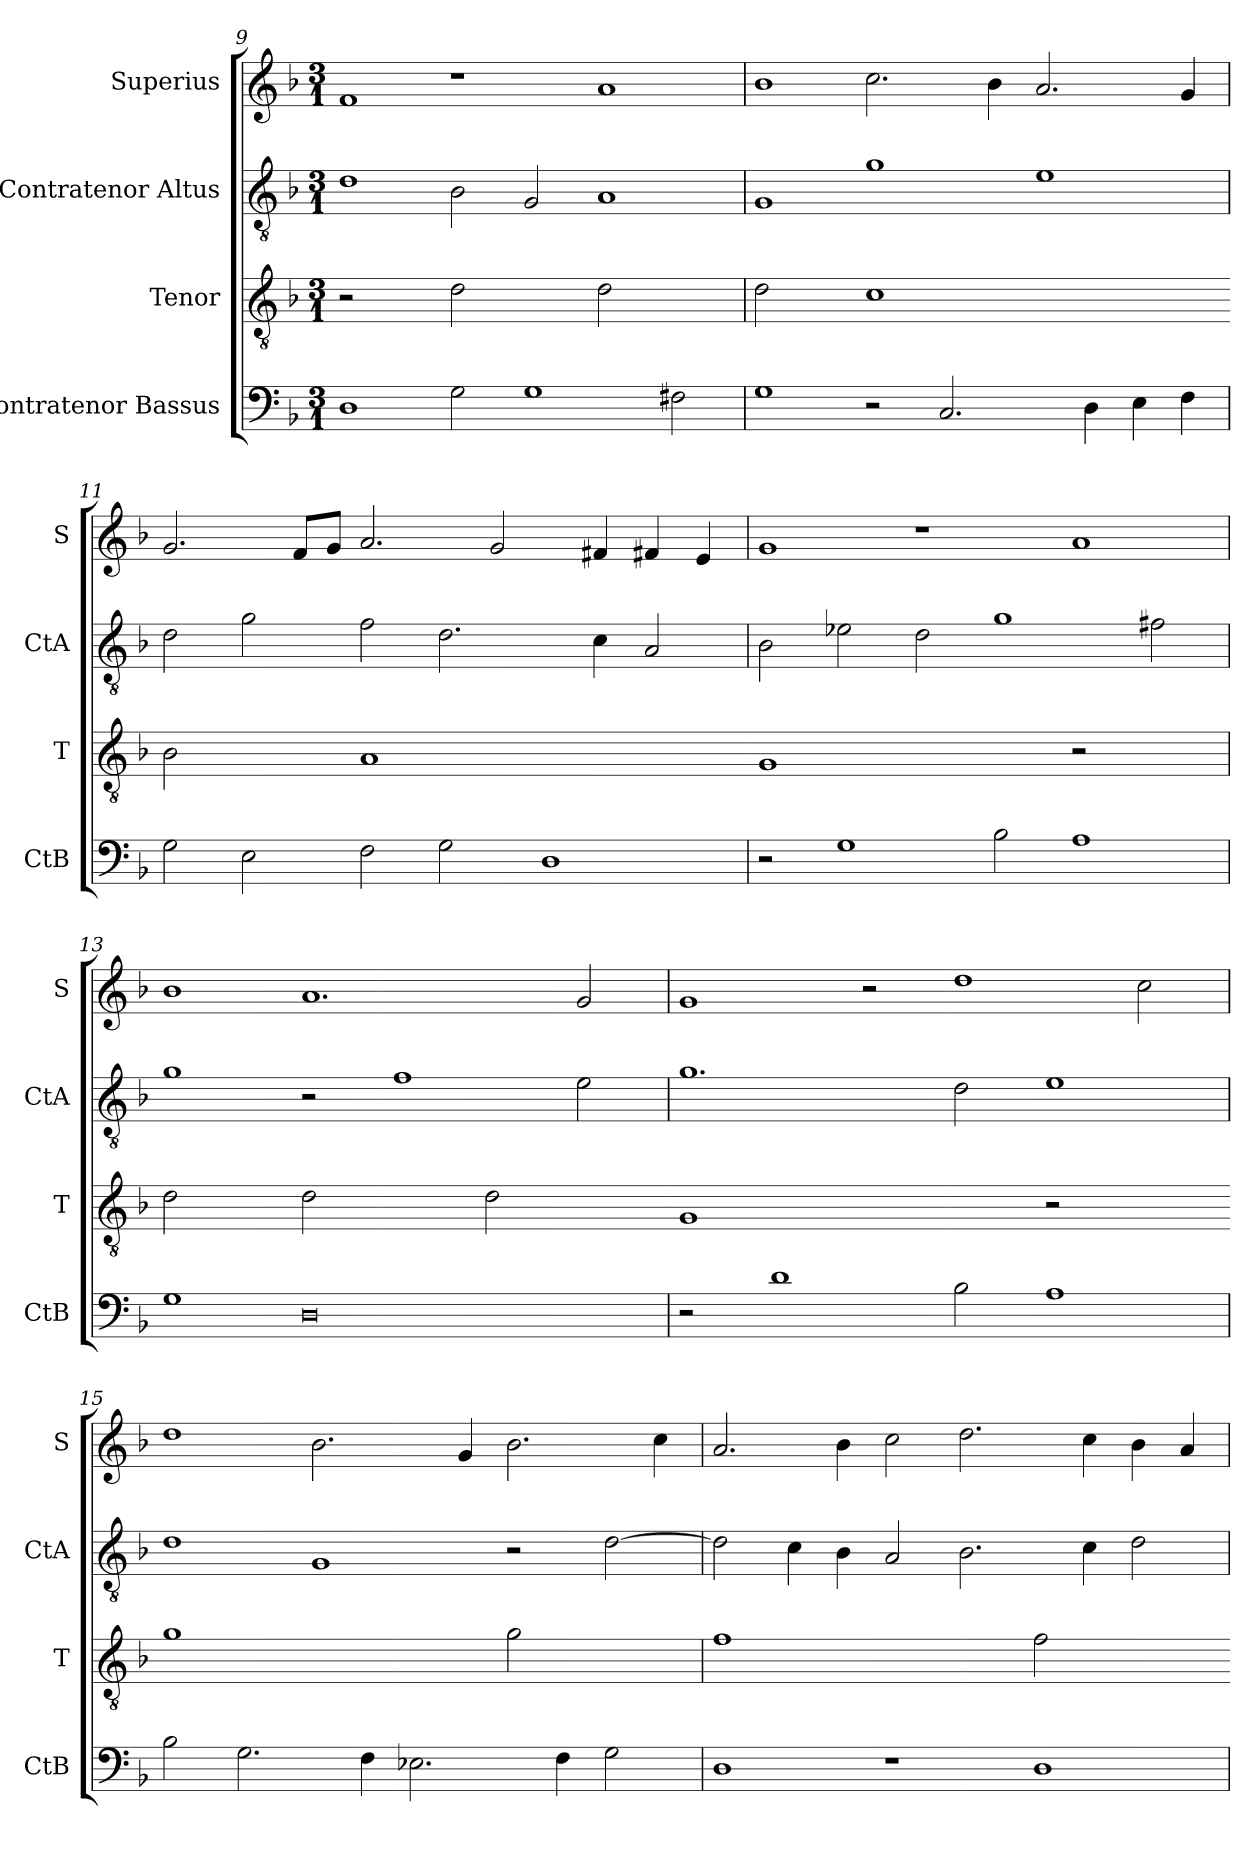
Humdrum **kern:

**kern	**kern	**kern	**kern
*part4	*part3	*part2	*part1
*staff4	*staff3	*staff2	*staff1
*I"Contratenor Bassus	*I"Tenor	*I"Contratenor   Altus	*I"Superius
*I'CtB	*I'T	*I'CtA	*I'S
*clefF4	*clefGv2	*clefGv2	*clefG2
*k[b-]	*k[b-]	*k[b-]	*k[b-]
*M3/1	*M3/1	*M3/1	*M3/1
=9	=9	=9	=9
!	!LO:N:vis=2	!	!
1D	1r	1d	1f
!	!LO:N:vis=2	!	!
2G	1d	2B-	1r
1G	.	2G	.
!	!LO:N:vis=2	!	!
.	1d	1A	1a
2F#X	.	.	.
=10	=10	=10	=10
!	!LO:N:vis=2	!	!
1G	1d	1G	1b-
!	!LO:N:vis=1	!	!
2r	0c	1g	2.cc
2.C	.	.	.
.	.	.	4b-
.	.	1e	2.a
4D	.	.	.
4E	.	.	.
4F	.	.	4g
=11	=11-	=11	=11
!	!LO:N:vis=2	!	!
2G	1B-	2d	2.g
2E	.	2g	.
.	.	.	8fL
.	.	.	8gJ
!	!LO:N:vis=1	!	!
2F	0A	2f	2.a
2G	.	2.d	.
.	.	.	2g
1D	.	.	.
.	.	4c	4f#X
.	.	2A	4f#X
.	.	.	4e
=12	=12-	=12	=12
!	!LO:N:vis=1	!	!
2r	0G	2B-	1g
1G	.	2e-X	.
.	.	2d	1r
2B-	.	1g	.
!	!LO:N:vis=2	!	!
1A	1r	.	1a
.	.	2f#X	.
=13	=13	=13	=13
!	!LO:N:vis=2	!	!
1G	1d	1g	1b-
!	!LO:N:vis=2	!	!
0D	1d	2r	1.a
.	.	1f	.
!	!LO:N:vis=2	!	!
.	1d	.	.
.	.	2e	2g
=14	=14-	=14	=14
!	!LO:N:vis=1	!	!
2r	0G	1.g	1g
1d	.	.	.
.	.	.	2r
2B-	.	2d	1dd
!	!LO:N:vis=2	!	!
1A	1r	1e	.
.	.	.	2cc
=15	=15-	=15	=15
!	!LO:N:vis=1	!	!
2B-	0g	1d	1dd
2.G	.	.	.
.	.	1G	2.b-
4F	.	.	.
2.E-X	.	.	.
.	.	.	4g
!	!LO:N:vis=2	!	!
.	1g	2r	2.b-
4F	.	.	.
2G	.	[2d	.
.	.	.	4cc
=16	=16	=16	=16
!	!LO:N:vis=1	!	!
1D	0f	2d]	2.a
.	.	4c	.
.	.	4B-	4b-
1r	.	2A	2cc
.	.	2.B-	2.dd
!	!LO:N:vis=2	!	!
1D	1f	.	.
.	.	4c	4cc
.	.	2d	4b-
.	.	.	4a
=	=-	=	=
*-	*-	*-	*-
